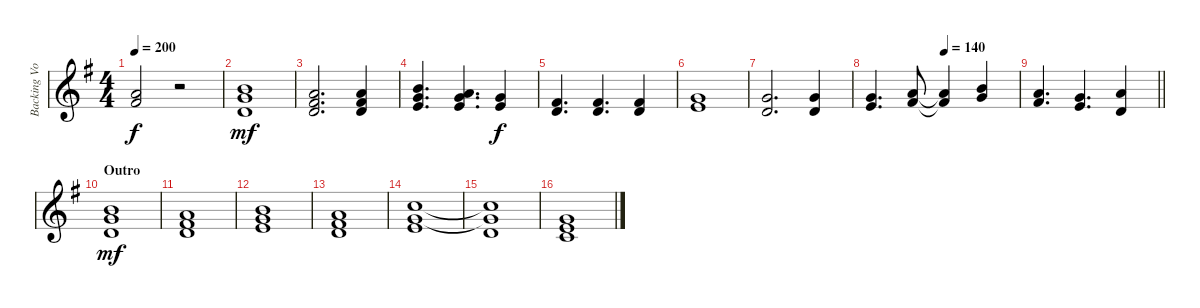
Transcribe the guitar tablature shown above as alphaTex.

\track ("Backing Vocals" "Backing Vo") {instrument choiraahs}
\staff {score}
\tuning (E4 B3 G3 D3 A2 E2) {hide}
\ts (4 4)
\tempo 200
\clef g2
\ks g
(10.2 11.3).2{dy f} r.2 |
(7.1 8.2 7.3).1{dy mf} |
(5.1 7.2 7.3).2{d} (5.1 7.2 7.3).4 |
(7.1 8.2 9.3).4{d} (5.1 8.2 9.3).4{d} (8.2 9.3).4{dy f} |
(7.2 7.3).4{d} (7.2 7.3).4{d} (7.2 7.3).4 |
(8.2 9.3).1 |
(8.2 7.3).2{d} (8.2 7.3).4 |
\tempo (140 0.5)
(8.2 9.3).4{d} (10.2 11.3).8 (10.2{t} 11.3{t}).4 (12.2 12.3).4 |
\barLineRight lightlight
(10.2 11.3).4{d} (8.2 9.3).4{d} (10.2 7.3).4 |
\section ("" "Outro")
(7.1 8.2 7.3).1{dy mf} |
(5.1 7.2 7.3).1 |
(7.1 8.2 9.3).1 |
(5.1 7.2 7.3).1 |
(8.1 8.2 9.3).1 |
(8.1{t} 8.2{t} 7.3).1 |
(3.1 5.2 5.3).1
